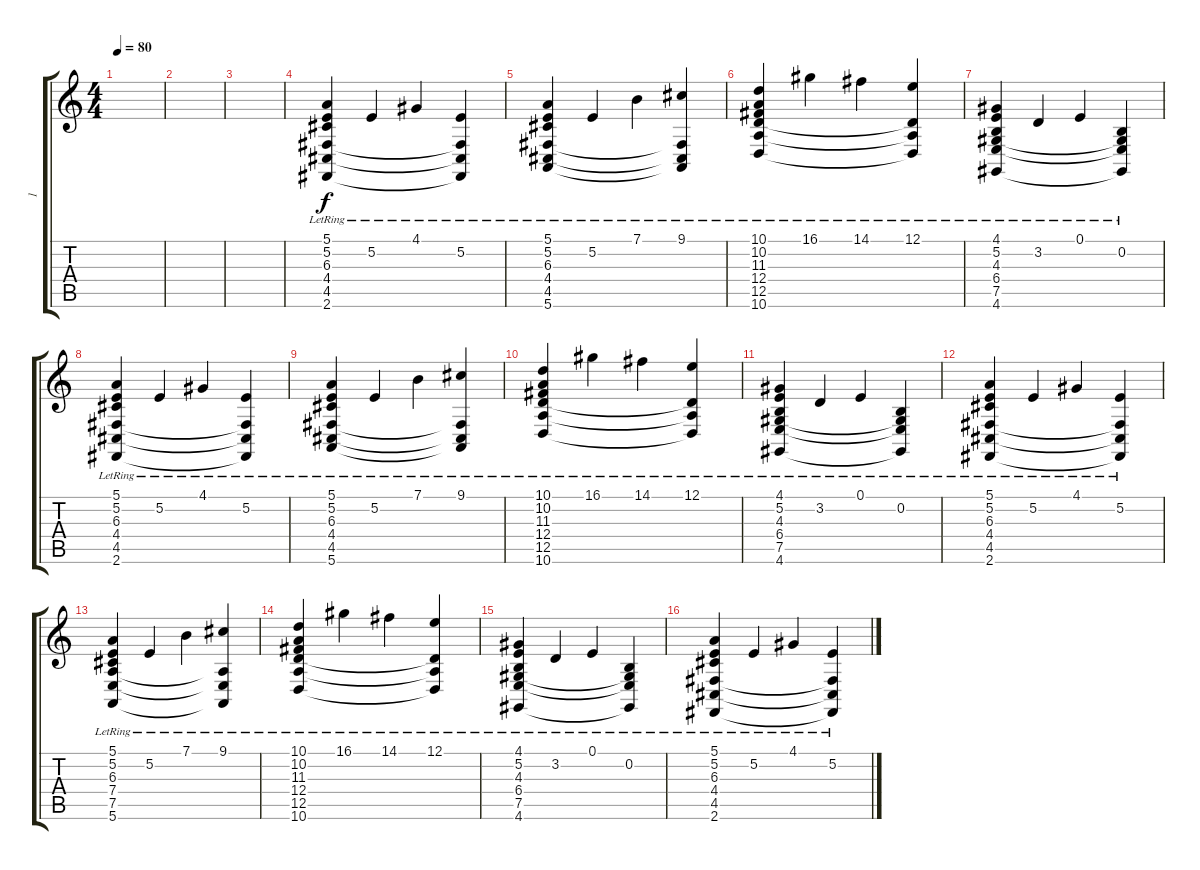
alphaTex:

\track ("1" "1") {instrument acousticgrandpiano}
\staff {score tabs}
\tuning (E4 B3 G3 D3 A2 E2) {hide}
\ts (4 4)
\tempo 80
\clef g2
\ks c
|
|
|
(5.1{lr} 5.2{lr} 6.3{lr} 4.4{lr} 4.5{lr} 2.6{lr}).4 5.2{lr}.4 4.1{lr}.4 (5.2{lr} 4.4{t} 4.5{t} 2.6{t}).4 |
(5.1{lr} 5.2{lr} 6.3{lr} 4.4{lr} 4.5{lr} 5.6{lr}).4 5.2{lr}.4 7.1{lr}.4 (9.1{lr} 4.4{t} 4.5{t} 5.6{t}).4 |
(10.1{lr} 10.2{lr} 11.3{lr} 12.4{lr} 12.5{lr} 10.6{lr}).4 16.1{lr}.4 14.1{lr}.4 (12.1{lr} 12.4{t} 12.5{t} 10.6{t}).4 |
(4.1{lr} 5.2{lr} 4.3{lr} 6.4{lr} 7.5{lr} 4.6{lr}).4 3.2{lr}.4 0.1{lr}.4 (0.2{lr} 6.4{t} 7.5{t} 4.6{t}).4 |
(5.1{lr} 5.2{lr} 6.3{lr} 4.4{lr} 4.5{lr} 2.6{lr}).4 5.2{lr}.4 4.1{lr}.4 (5.2{lr} 4.4{t} 4.5{t} 2.6{t}).4 |
(5.1{lr} 5.2{lr} 6.3{lr} 4.4{lr} 4.5{lr} 5.6{lr}).4 5.2{lr}.4 7.1{lr}.4 (9.1{lr} 4.4{t} 4.5{t} 5.6{t}).4 |
(10.1{lr} 10.2{lr} 11.3{lr} 12.4{lr} 12.5{lr} 10.6{lr}).4 16.1{lr}.4 14.1{lr}.4 (12.1{lr} 12.4{t} 12.5{t} 10.6{t}).4 |
(4.1{lr} 5.2{lr} 4.3{lr} 6.4{lr} 7.5{lr} 4.6{lr}).4 3.2{lr}.4 0.1{lr}.4 (0.2{lr} 6.4{t} 7.5{t} 4.6{t}).4 |
(5.1{lr} 5.2{lr} 6.3{lr} 4.4{lr} 4.5{lr} 2.6{lr}).4 5.2{lr}.4 4.1{lr}.4 (5.2{lr} 4.4{t} 4.5{t} 2.6{t}).4 |
(5.1{lr} 5.2{lr} 6.3{lr} 7.4{lr} 7.5{lr} 5.6{lr}).4 5.2{lr}.4 7.1{lr}.4 (9.1{lr} 7.4{t} 7.5{t} 5.6{t}).4 |
(10.1{lr} 10.2{lr} 11.3{lr} 12.4{lr} 12.5{lr} 10.6{lr}).4 16.1{lr}.4 14.1{lr}.4 (12.1{lr} 12.4{t} 12.5{t} 10.6{t}).4 |
(4.1{lr} 5.2{lr} 4.3{lr} 6.4{lr} 7.5{lr} 4.6{lr}).4 3.2{lr}.4 0.1{lr}.4 (0.2{lr} 6.4{t} 7.5{t} 4.6{t}).4 |
(5.1{lr} 5.2{lr} 6.3{lr} 4.4{lr} 4.5{lr} 2.6{lr}).4 5.2{lr}.4 4.1{lr}.4 (5.2{lr} 4.4{t} 4.5{t} 2.6{t}).4
